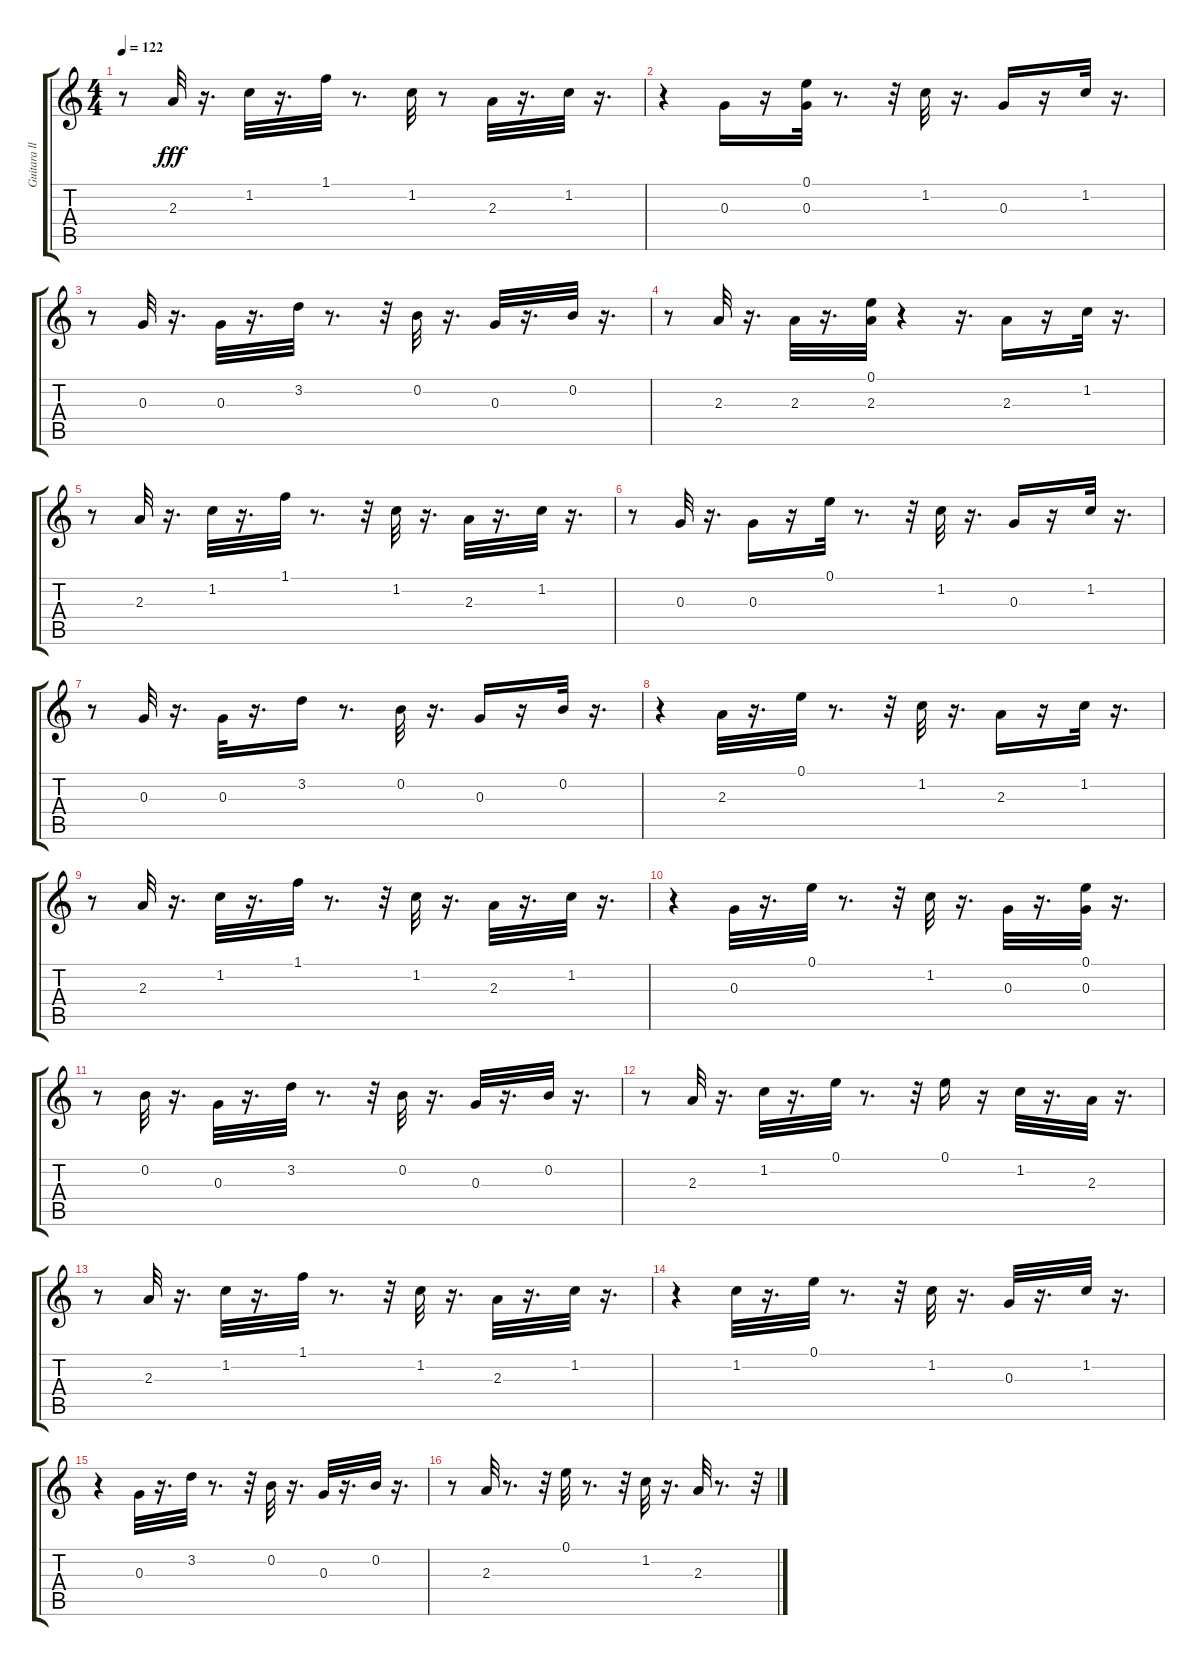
\track ("Guitara ll" "Guitara ll") {instrument electricguitarmuted}
\staff {score tabs}
\tuning (E4 B3 G3 D3 A2 E2) {hide}
\ts (4 4)
\tempo 122
\clef g2
\ks c
r.8{dy fff} 2.3.32 r.16{d} 1.2.32 r.16{d} 1.1.32 r.8{d} 1.2.32 r.8 2.3.32 r.16{d} 1.2.32 r.16{d} |
r.4 0.3.16 r.16 (0.1 0.3).32 r.8{d} r.32 1.2.32 r.16{d} 0.3.16 r.16 1.2.32 r.16{d} |
r.8 0.3.32 r.16{d} 0.3.32 r.16{d} 3.2.32 r.8{d} r.32 0.2.32 r.16{d} 0.3.32 r.16{d} 0.2.32 r.16{d} |
r.8 2.3.32 r.16{d} 2.3.32 r.16{d} (0.1 2.3).32 r.4 r.16{d} 2.3.16 r.16 1.2.32 r.16{d} |
r.8 2.3.32 r.16{d} 1.2.32 r.16{d} 1.1.32 r.8{d} r.32 1.2.32 r.16{d} 2.3.32 r.16{d} 1.2.32 r.16{d} |
r.8 0.3.32 r.16{d} 0.3.16 r.16 0.1.32 r.8{d} r.32 1.2.32 r.16{d} 0.3.16 r.16 1.2.32 r.16{d} |
r.8 0.3.32 r.16{d} 0.3.32 r.16{d} 3.2.16 r.8{d} 0.2.32 r.16{d} 0.3.16 r.16 0.2.32 r.16{d} |
r.4 2.3.32 r.16{d} 0.1.32 r.8{d} r.32 1.2.32 r.16{d} 2.3.16 r.16 1.2.32 r.16{d} |
r.8 2.3.32 r.16{d} 1.2.32 r.16{d} 1.1.32 r.8{d} r.32 1.2.32 r.16{d} 2.3.32 r.16{d} 1.2.32 r.16{d} |
r.4 0.3.32 r.16{d} 0.1.32 r.8{d} r.32 1.2.32 r.16{d} 0.3.32 r.16{d} (0.1 0.3).32 r.16{d} |
r.8 0.2.32 r.16{d} 0.3.32 r.16{d} 3.2.32 r.8{d} r.32 0.2.32 r.16{d} 0.3.32 r.16{d} 0.2.32 r.16{d} |
r.8 2.3.32 r.16{d} 1.2.32 r.16{d} 0.1.32 r.8{d} r.32 0.1.16 r.16 1.2.32 r.16{d} 2.3.32 r.16{d} |
r.8 2.3.32 r.16{d} 1.2.32 r.16{d} 1.1.32 r.8{d} r.32 1.2.32 r.16{d} 2.3.32 r.16{d} 1.2.32 r.16{d} |
r.4 1.2.32 r.16{d} 0.1.32 r.8{d} r.32 1.2.32 r.16{d} 0.3.32 r.16{d} 1.2.32 r.16{d} |
r.4 0.3.32 r.16{d} 3.2.32 r.8{d} r.32 0.2.32 r.16{d} 0.3.32 r.16{d} 0.2.32 r.16{d} |
r.8 2.3.32 r.8{d} r.32 0.1.32 r.8{d} r.32 1.2.32 r.16{d} 2.3.32 r.8{d} r.32
